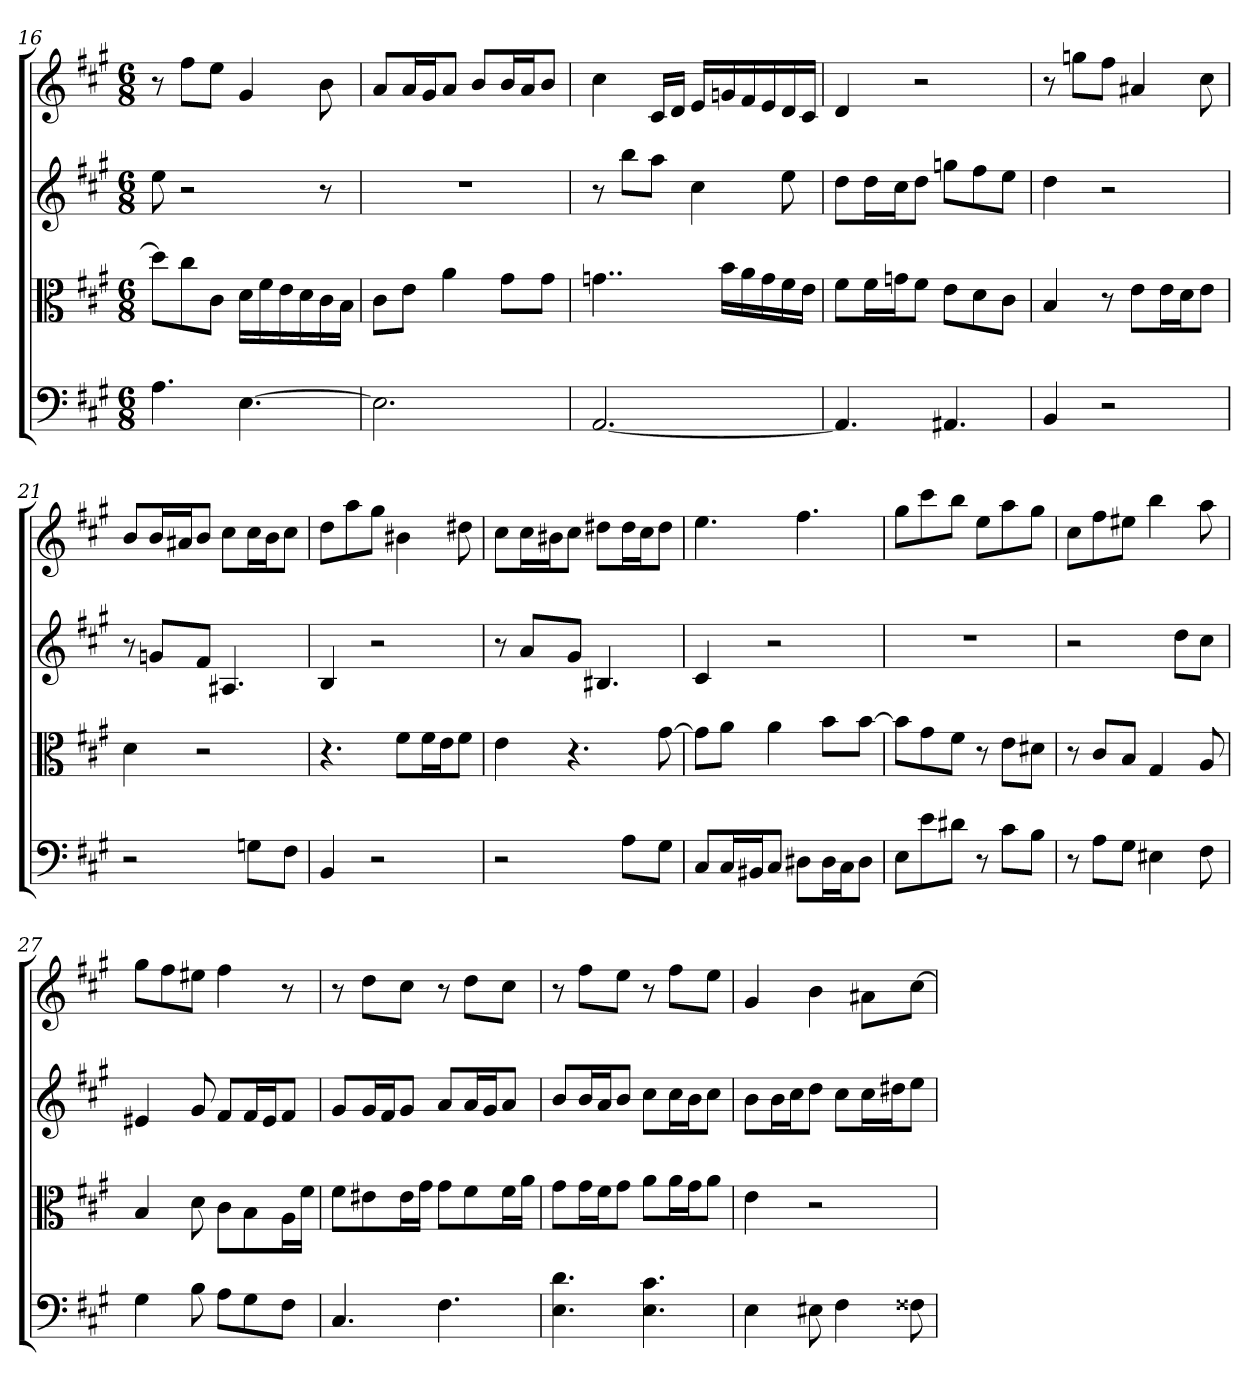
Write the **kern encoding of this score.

**kern	**kern	**kern	**kern
*part4	*part3	*part2	*part1
*staff4	*staff3	*staff2	*staff1
*clefF4	*clefC3	*	*
*k[f#c#g#]	*k[f#c#g#]	*k[f#c#g#]	*k[f#c#g#]
*f#:	*f#:	*f#:	*f#:
*M6/8	*M6/8	*M6/8	*M6/8
=16	=16	=16	=16
4.A	8dd\L]	8ee	8r
.	8cc#\	2r	8ff#L
.	8c#\J	.	8eeJ
[4.E	16d\LL	.	4g#
.	16f#\	.	.
.	16e\	.	.
.	16d\	.	.
.	16c#\	8r	8b
.	16B\JJ	.	.
=17	=17	=17	=17
2.E]	8c#\L	2.r	8aL
.	8e\J	.	16aL
.	.	.	16g#J
.	4a	.	8aJ
.	.	.	8bL
.	8g#\L	.	16bL
.	.	.	16aJ
.	8g#\J	.	8bJ
=18	=18	=18	=18
[2.AA	4..gn	8r	4cc#
.	.	8bbL	.
.	.	8aaJ	16c#LL
.	.	.	16dJJ
.	.	4cc#	16eLL
.	16b\LL	.	16gn
.	16a\	.	16f#
.	16g\	.	16e
.	16f#\	8ee	16d
.	16e\JJ	.	16c#JJ
=19	=19	=19	=19
4.AA]	8f#\L	8ddL	4d
.	16f#\L	16ddL	.
.	16gn\J	16cc#J	.
.	8f#\J	8ddJ	2r
4.AA#X	8e\L	8ggnL	.
.	8d\	8ff#	.
.	8c#\J	8eeJ	.
=20	=20	=20	=20
4BB	4B	4dd	8r
.	.	.	8ggnL
2r	8r	2r	8ff#J
.	8e\L	.	4a#X
.	16e\L	.	.
.	16d\J	.	.
.	8e\J	.	8cc#
=21	=21	=21	=21
2r	4d	8r	8bL
.	.	8gnL	16bL
.	.	.	16a#XJ
.	2r	8f#J	8bJ
.	.	4.A#X	8cc#L
8Gn\L	.	.	16cc#L
.	.	.	16bJ
8F#\J	.	.	8cc#J
=22	=22	=22	=22
4BB	4.r	4B	8ddL
.	.	.	8aa
2r	.	2r	8gg#J
.	8f#\L	.	4b#X
.	16f#\L	.	.
.	16e\J	.	.
.	8f#\J	.	8dd#X
=23	=23	=23	=23
2r	4e	8r	8cc#L
.	.	8aL	16cc#L
.	.	.	16b#XJ
.	4.r	8g#J	8cc#J
.	.	4.B#X	8dd#XL
8A\L	.	.	16dd#L
.	.	.	16cc#J
8G#\J	[8g#	.	8dd#J
=24	=24	=24	=24
8C#/L	8g#\L]	4c#	4.ee
16C#/L	8a\J	.	.
16BB#X/J	.	.	.
8C#/J	4a	2r	.
8D#X\L	.	.	4.ff#
16D#\L	8b\L	.	.
16C#\J	.	.	.
8D#\J	[8b\J	.	.
=25	=25	=25	=25
8E\L	8b\L]	2.r	8gg#L
8e\	8g#\	.	8ccc#
8d#X\J	8f#\J	.	8bbJ
8r	8r	.	8eeL
8c#\L	8e\L	.	8aa
8B\J	8d#X\J	.	8gg#J
=26	=26	=26	=26
8r	8r	2r	8cc#L
8A\L	8c#/L	.	8ff#
8G#\J	8B/J	.	8ee#XJ
4E#X	4G#	.	4bb
.	.	8ddL	.
8F#	8A	8cc#J	8aa
=27	=27	=27	=27
4G#	4B	4e#X	8gg#L
.	.	.	8ff#
8B	8d	8g#	8ee#XJ
8A\L	8c#\L	8f#L	4ff#
8G#\	8B\	16f#L	.
.	.	16e#J	.
8F#\J	16A\L	8f#J	8r
.	16f#\JJ	.	.
=28	=28	=28	=28
4.C#	8f#\L	8g#L	8r
.	8e#X\	16g#L	8ddL
.	.	16f#J	.
.	16e#\L	8g#J	8cc#J
.	16g#\JJ	.	.
4.F#	8g#\L	8aL	8r
.	8f#\	16aL	8ddL
.	.	16g#J	.
.	16f#\L	8aJ	8cc#J
.	16a\JJ	.	.
=29	=29	=29	=29
4.E 4.d	8g#\L	8bL	8r
.	16g#\L	16bL	8ff#L
.	16f#\J	16aJ	.
.	8g#\J	8bJ	8eeJ
4.E 4.c#	8a\L	8cc#L	8r
.	16a\L	16cc#L	8ff#L
.	16g#\J	16bJ	.
.	8a\J	8cc#J	8eeJ
=30	=30	=30	=30
4E	4e	8bL	4g#
.	.	16bL	.
.	.	16cc#J	.
8E#X	2r	8ddJ	4b
4F#	.	8cc#L	.
.	.	16cc#L	8a#XL
.	.	16dd#XJ	.
8F##X	.	8eeJ	[8cc#J
=	=	=	=
*-	*-	*-	*-
